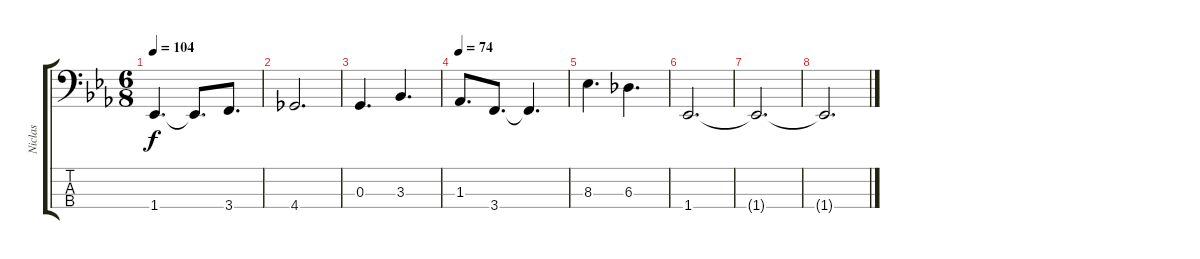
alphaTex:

\track ("Niclas" "Niclas") {instrument electricbassfinger}
\staff {score tabs}
\tuning (F2 C2 G1 D1) {hide}
\ts (6 8)
\tempo 104
\clef f4
\ks eb
1.4{t}.4{d dy f} 1.4{t}.8{d} 3.4.8{d} |
4.4.2{d} |
0.3.4{d} 3.3.4{d} |
\tempo 74
1.3.8{d} 3.4.8{d} 3.4{t}.4{d} |
8.3.4{d} 6.3.4{d} |
1.4.2{d} |
1.4{t}.2{d} |
1.4{t}.2{d}
